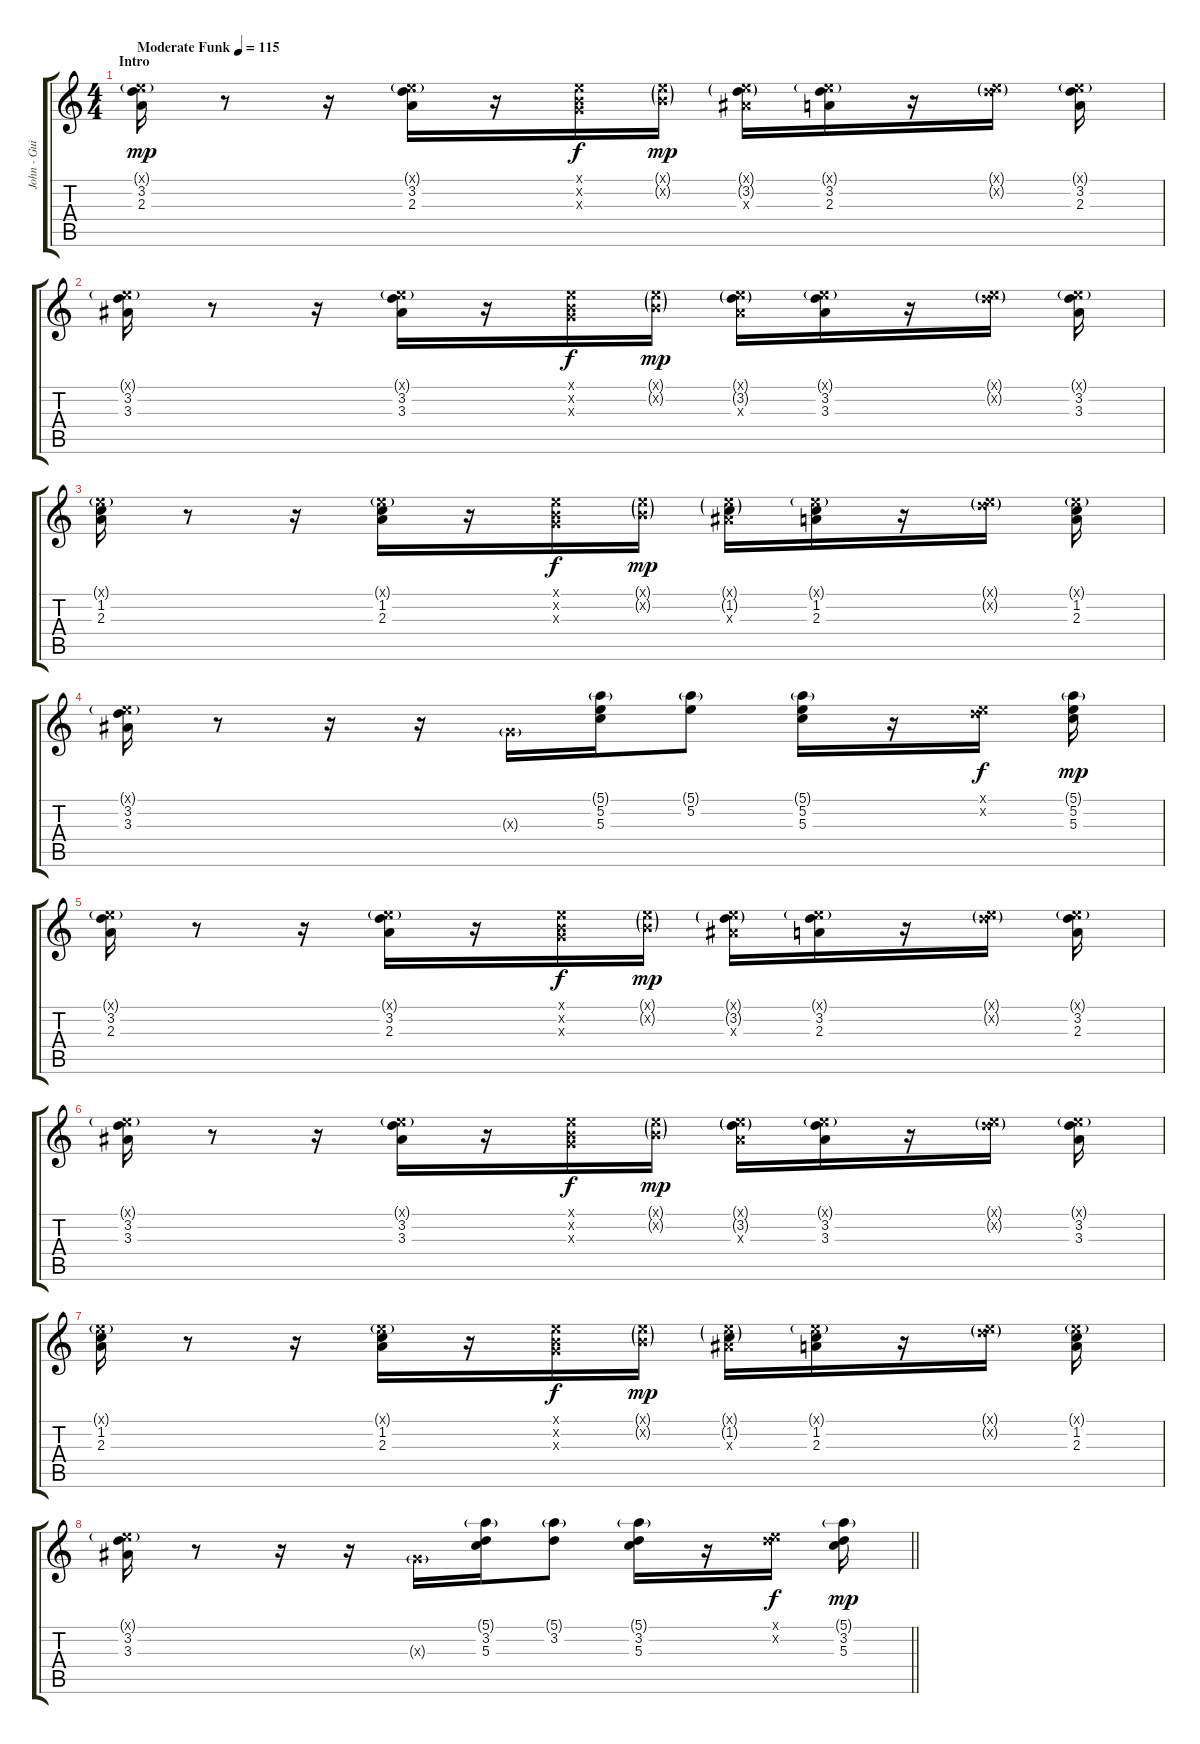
\track ("John - Guitar" "John - Gui") {instrument electricguitarclean}
\staff {score tabs}
\tuning (E4 B3 G3 D3 A2 E2) {hide}
\ts (4 4)
\section ("" "Intro")
\tempo (115 "Moderate Funk")
\clef g2
\ks c
(0.1{g x} 3.2 2.3).16{dy mp instrument electricguitarclean} r.8 r.16 (0.1{g x} 3.2 2.3).16 r.16 (0.1{x} 0.2{x} 0.3{x}).16{dy f} (0.1{g x} 0.2{g x}).16{dy mp} (0.1{g x} 3.2{g} 3.3{x}).16 (0.1{g x} 3.2 2.3).16 r.16 (0.1{g x} 3.2{g x}).16 (0.1{g x} 3.2 2.3).16 |
(0.1{g x} 3.2 3.3).16 r.8 r.16 (0.1{g x} 3.2 3.3).16 r.16 (0.1{x} 0.2{x} 0.3{x}).16{dy f} (0.1{g x} 0.2{g x}).16{dy mp} (0.1{g x} 3.2{g} 3.3{x}).16 (0.1{g x} 3.2 3.3).16 r.16 (0.1{g x} 3.2{g x}).16 (0.1{g x} 3.2 3.3).16 |
(0.1{g x} 1.2 2.3).16 r.8 r.16 (0.1{g x} 1.2 2.3).16 r.16 (0.1{x} 0.2{x} 0.3{x}).16{dy f} (0.1{g x} 0.2{g x}).16{dy mp} (0.1{g x} 1.2{g} 3.3{x}).16 (0.1{g x} 1.2 2.3).16 r.16 (0.1{g x} 3.2{g x}).16 (0.1{g x} 1.2 2.3).16 |
(0.1{g x} 3.2 3.3).16 r.8 r.16 r.16 0.3{g x}.16 (5.1{g} 5.2 5.3).16 (5.1{g} 5.2).8 (5.1{g} 5.2 5.3).16 r.16 (0.1{x} 3.2{x}).16{dy f} (5.1{g} 5.2 5.3).16{dy mp} |
(0.1{g x} 3.2 2.3).16 r.8 r.16 (0.1{g x} 3.2 2.3).16 r.16 (0.1{x} 0.2{x} 0.3{x}).16{dy f} (0.1{g x} 0.2{g x}).16{dy mp} (0.1{g x} 3.2{g} 3.3{x}).16 (0.1{g x} 3.2 2.3).16 r.16 (0.1{g x} 3.2{g x}).16 (0.1{g x} 3.2 2.3).16 |
(0.1{g x} 3.2 3.3).16 r.8 r.16 (0.1{g x} 3.2 3.3).16 r.16 (0.1{x} 0.2{x} 0.3{x}).16{dy f} (0.1{g x} 0.2{g x}).16{dy mp} (0.1{g x} 3.2{g} 3.3{x}).16 (0.1{g x} 3.2 3.3).16 r.16 (0.1{g x} 3.2{g x}).16 (0.1{g x} 3.2 3.3).16 |
(0.1{g x} 1.2 2.3).16 r.8 r.16 (0.1{g x} 1.2 2.3).16 r.16 (0.1{x} 0.2{x} 0.3{x}).16{dy f} (0.1{g x} 0.2{g x}).16{dy mp} (0.1{g x} 1.2{g} 3.3{x}).16 (0.1{g x} 1.2 2.3).16 r.16 (0.1{g x} 3.2{g x}).16 (0.1{g x} 1.2 2.3).16 |
\barLineRight lightlight
(0.1{g x} 3.2 3.3).16 r.8 r.16 r.16 0.3{g x}.16 (5.1{g} 3.2 5.3).16 (5.1{g} 3.2).8 (5.1{g} 3.2 5.3).16 r.16 (0.1{x} 3.2{x}).16{dy f} (5.1{g} 3.2 5.3).16{dy mp}
